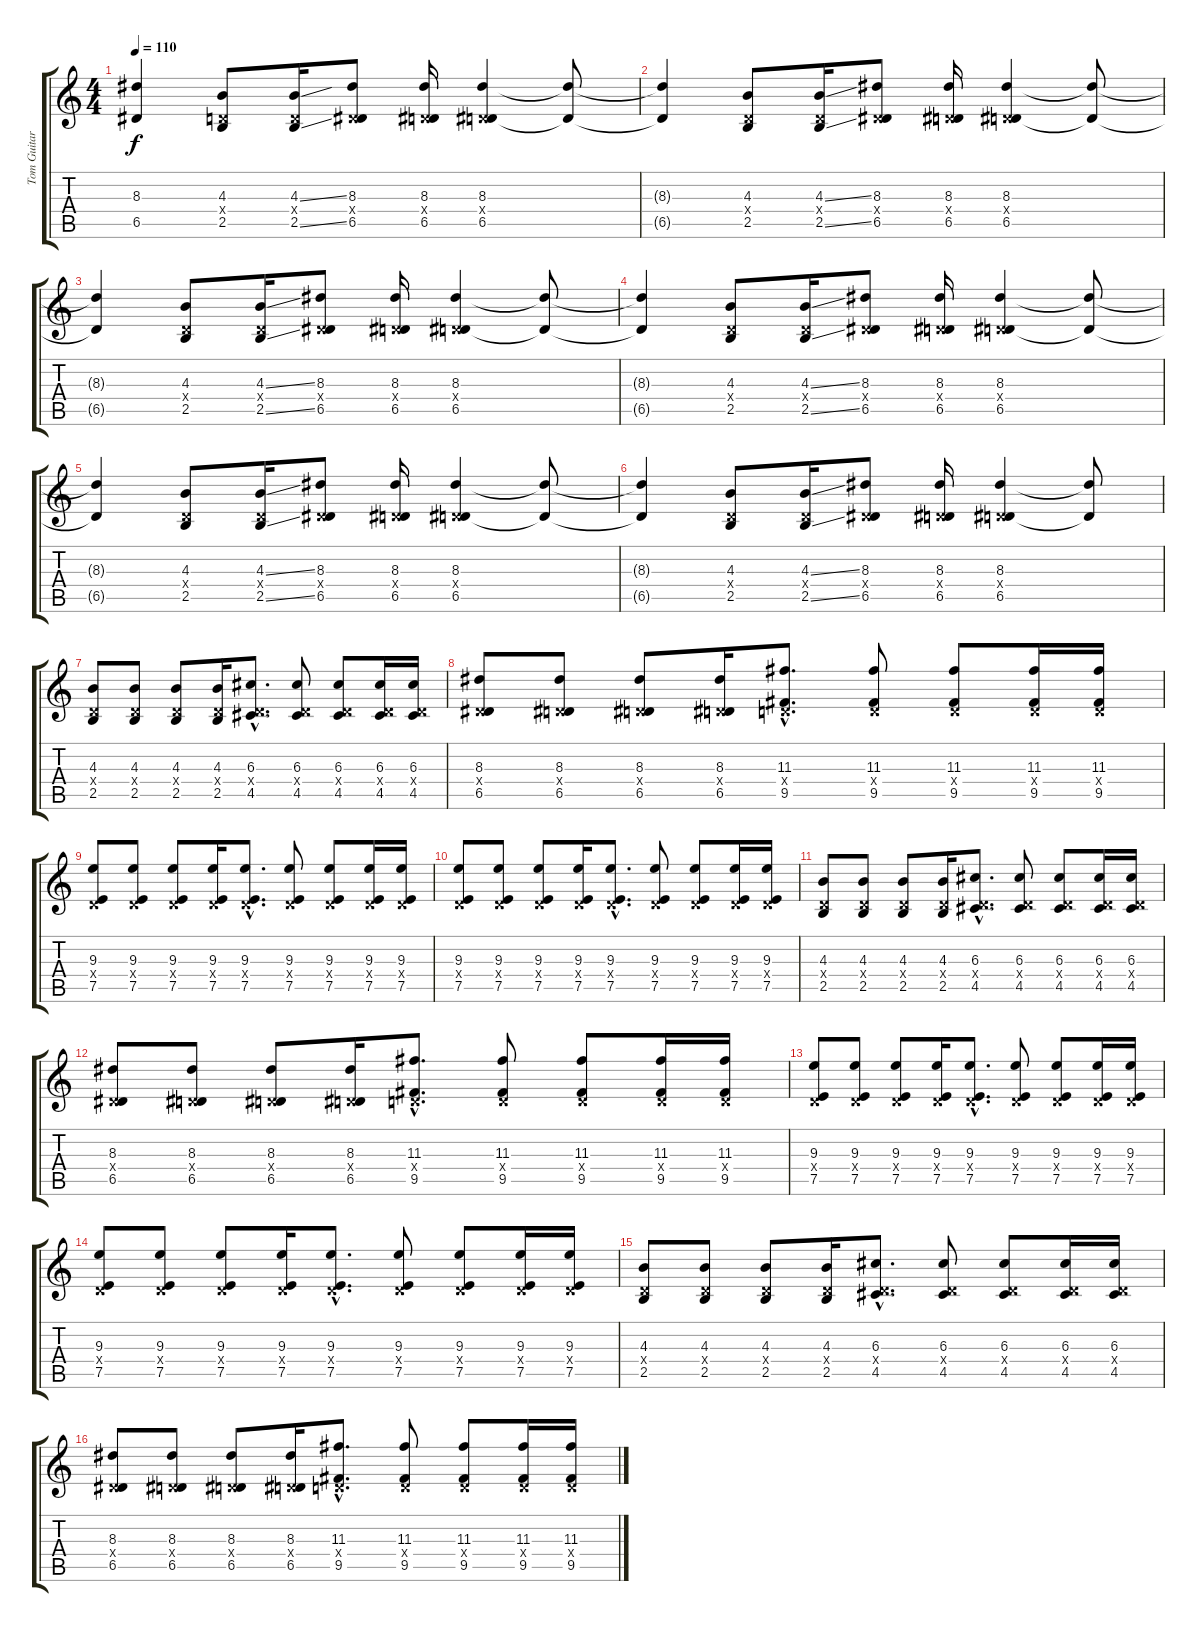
\track ("Tom Guitar 1 A" "Tom Guitar") {instrument acousticguitarsteel}
\staff {score tabs}
\tuning (E4 B3 G3 D3 A2 E2) {hide}
\ts (4 4)
\tempo 110
\clef g2
\ks c
(8.3{t} 6.5{t}).4{dy f} (4.3 0.4{x} 2.5).8 (4.3{ss} 0.4{x} 2.5{ss}).16 (8.3 0.4{x} 6.5).8 (8.3 0.4{x} 6.5).16 (8.3 0.4{x} 6.5).4 (8.3{t} 6.5{t}).8 |
(8.3{t} 6.5{t}).4 (4.3 0.4{x} 2.5).8 (4.3{ss} 0.4{x} 2.5{ss}).16 (8.3 0.4{x} 6.5).8 (8.3 0.4{x} 6.5).16 (8.3 0.4{x} 6.5).4 (8.3{t} 6.5{t}).8 |
(8.3{t} 6.5{t}).4 (4.3 0.4{x} 2.5).8 (4.3{ss} 0.4{x} 2.5{ss}).16 (8.3 0.4{x} 6.5).8 (8.3 0.4{x} 6.5).16 (8.3 0.4{x} 6.5).4 (8.3{t} 6.5{t}).8 |
(8.3{t} 6.5{t}).4 (4.3 0.4{x} 2.5).8 (4.3{ss} 0.4{x} 2.5{ss}).16 (8.3 0.4{x} 6.5).8 (8.3 0.4{x} 6.5).16 (8.3 0.4{x} 6.5).4 (8.3{t} 6.5{t}).8 |
(8.3{t} 6.5{t}).4 (4.3 0.4{x} 2.5).8 (4.3{ss} 0.4{x} 2.5{ss}).16 (8.3 0.4{x} 6.5).8 (8.3 0.4{x} 6.5).16 (8.3 0.4{x} 6.5).4 (8.3{t} 6.5{t}).8 |
(8.3{t} 6.5{t}).4 (4.3 0.4{x} 2.5).8 (4.3{ss} 0.4{x} 2.5{ss}).16 (8.3 0.4{x} 6.5).8 (8.3 0.4{x} 6.5).16 (8.3 0.4{x} 6.5).4 (8.3{t} 6.5{t}).8 |
(4.3 0.4{x} 2.5).8{balance 16} (4.3 0.4{x} 2.5).8 (4.3 0.4{x} 2.5).8 (4.3 0.4{x} 2.5).16 (6.3{hac} 0.4{hac x} 4.5{hac}).8{d} (6.3 0.4{x} 4.5).8 (6.3 0.4{x} 4.5).8 (6.3 0.4{x} 4.5).16 (6.3 0.4{x} 4.5).16 |
(8.3 0.4{x} 6.5).8 (8.3 0.4{x} 6.5).8 (8.3 0.4{x} 6.5).8 (8.3 0.4{x} 6.5).16 (11.3{hac} 0.4{hac x} 9.5{hac}).8{d} (11.3 0.4{x} 9.5).8 (11.3 0.4{x} 9.5).8 (11.3 0.4{x} 9.5).16 (11.3 0.4{x} 9.5).16 |
(9.3 0.4{x} 7.5).8 (9.3 0.4{x} 7.5).8 (9.3 0.4{x} 7.5).8 (9.3 0.4{x} 7.5).16 (9.3{hac} 0.4{hac x} 7.5{hac}).8{d} (9.3 0.4{x} 7.5).8 (9.3 0.4{x} 7.5).8 (9.3 0.4{x} 7.5).16 (9.3 0.4{x} 7.5).16 |
(9.3 0.4{x} 7.5).8 (9.3 0.4{x} 7.5).8 (9.3 0.4{x} 7.5).8 (9.3 0.4{x} 7.5).16 (9.3{hac} 0.4{hac x} 7.5{hac}).8{d} (9.3 0.4{x} 7.5).8 (9.3 0.4{x} 7.5).8 (9.3 0.4{x} 7.5).16 (9.3 0.4{x} 7.5).16 |
(4.3 0.4{x} 2.5).8 (4.3 0.4{x} 2.5).8 (4.3 0.4{x} 2.5).8 (4.3 0.4{x} 2.5).16 (6.3{hac} 0.4{hac x} 4.5{hac}).8{d} (6.3 0.4{x} 4.5).8 (6.3 0.4{x} 4.5).8 (6.3 0.4{x} 4.5).16 (6.3 0.4{x} 4.5).16 |
(8.3 0.4{x} 6.5).8 (8.3 0.4{x} 6.5).8 (8.3 0.4{x} 6.5).8 (8.3 0.4{x} 6.5).16 (11.3{hac} 0.4{hac x} 9.5{hac}).8{d} (11.3 0.4{x} 9.5).8 (11.3 0.4{x} 9.5).8 (11.3 0.4{x} 9.5).16 (11.3 0.4{x} 9.5).16 |
(9.3 0.4{x} 7.5).8 (9.3 0.4{x} 7.5).8 (9.3 0.4{x} 7.5).8 (9.3 0.4{x} 7.5).16 (9.3{hac} 0.4{hac x} 7.5{hac}).8{d} (9.3 0.4{x} 7.5).8 (9.3 0.4{x} 7.5).8 (9.3 0.4{x} 7.5).16 (9.3 0.4{x} 7.5).16 |
(9.3 0.4{x} 7.5).8 (9.3 0.4{x} 7.5).8 (9.3 0.4{x} 7.5).8 (9.3 0.4{x} 7.5).16 (9.3{hac} 0.4{hac x} 7.5{hac}).8{d} (9.3 0.4{x} 7.5).8 (9.3 0.4{x} 7.5).8 (9.3 0.4{x} 7.5).16 (9.3 0.4{x} 7.5).16 |
(4.3 0.4{x} 2.5).8 (4.3 0.4{x} 2.5).8 (4.3 0.4{x} 2.5).8 (4.3 0.4{x} 2.5).16 (6.3{hac} 0.4{hac x} 4.5{hac}).8{d} (6.3 0.4{x} 4.5).8 (6.3 0.4{x} 4.5).8 (6.3 0.4{x} 4.5).16 (6.3 0.4{x} 4.5).16 |
(8.3 0.4{x} 6.5).8 (8.3 0.4{x} 6.5).8 (8.3 0.4{x} 6.5).8 (8.3 0.4{x} 6.5).16 (11.3{hac} 0.4{hac x} 9.5{hac}).8{d} (11.3 0.4{x} 9.5).8 (11.3 0.4{x} 9.5).8 (11.3 0.4{x} 9.5).16 (11.3 0.4{x} 9.5).16
